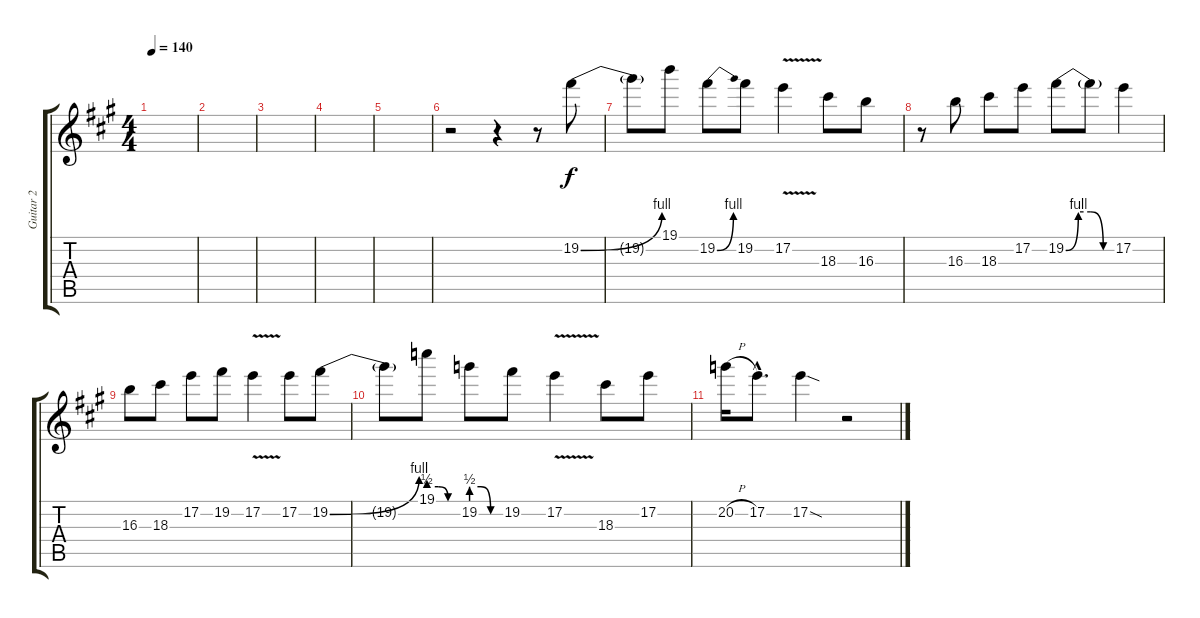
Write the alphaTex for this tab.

\track ("Guitar 2" "Guitar 2") {instrument overdrivenguitar}
\staff {score tabs}
\tuning (E4 B3 G3 D3 A2 E2) {hide}
\ts (4 4)
\tempo 140
\clef g2
\ks a
|
|
|
|
|
r.2 r.4 r.8 19.2{be (bend 0 0 60 4)}.8 |
19.2{t}.8 19.1.8 19.2{be (bend 0 0 60 4)}.8 19.2.8 17.2{v}.4 18.3.8 16.3.8 |
r.8 16.3.8 18.3.8 17.2.8 19.2{be (custom 0 0 15 4 30 4 45 0 60 0)}.8 19.2{t}.8 17.2.4 |
16.3.8 18.3.8 17.2.8 19.2.8 17.2{v}.4 17.2.8 19.2{be (bend 0 0 60 4)}.8 |
19.2{t}.8 19.1{be (custom 0 2 20 2 40 0 60 0)}.8 19.2{be (custom 0 2 20 2 40 0 60 0)}.8 19.2.8 17.2{v}.4 18.3.8 17.2.8 |
20.2{h}.16 17.2{hac}.8{d} 17.2{sod}.4 r.2
